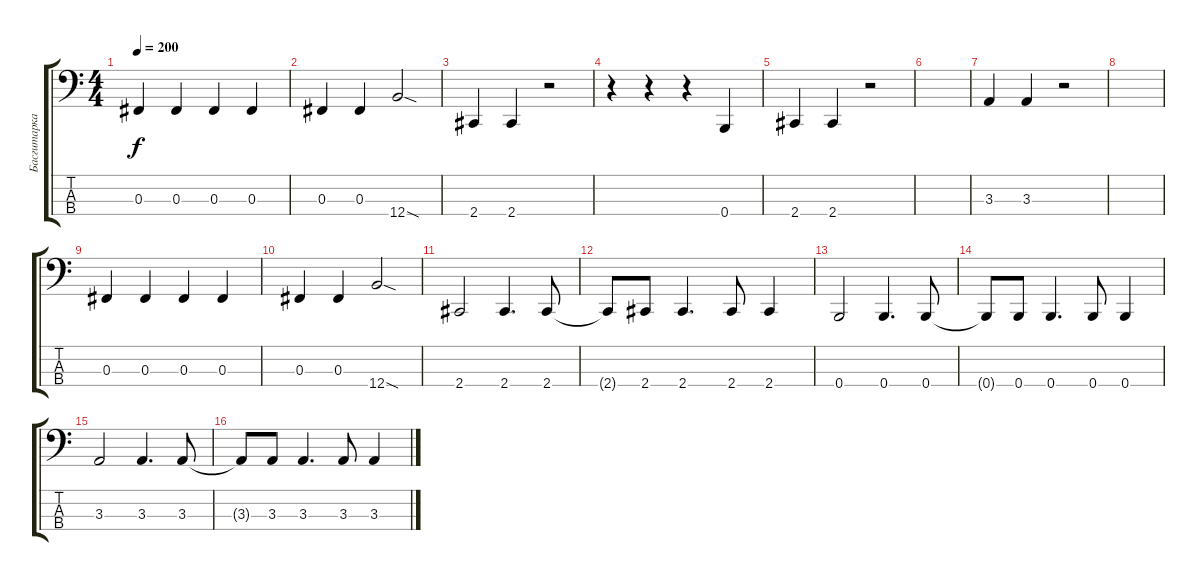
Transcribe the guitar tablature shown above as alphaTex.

\track ("Басгитарка" "Басгитарка") {instrument electricbassfinger}
\staff {score tabs}
\tuning (E2 B1 Gb1 B0) {hide}
\ts (4 4)
\tempo 200
\clef f4
\ks c
0.3.4{dy f} 0.3.4 0.3.4 0.3.4 |
0.3.4 0.3.4 12.4{sod}.2 |
2.4.4 2.4.4 r.2 |
r.4 r.4 r.4 0.4.4 |
2.4.4 2.4.4 r.2 |
|
3.3.4 3.3.4 r.2 |
|
0.3.4 0.3.4 0.3.4 0.3.4 |
0.3.4 0.3.4 12.4{sod}.2 |
2.4.2 2.4.4{d} 2.4.8 |
2.4{t}.8 2.4.8 2.4.4{d} 2.4.8 2.4.4 |
0.4.2 0.4.4{d} 0.4.8 |
0.4{t}.8 0.4.8 0.4.4{d} 0.4.8 0.4.4 |
3.3.2 3.3.4{d} 3.3.8 |
3.3{t}.8 3.3.8 3.3.4{d} 3.3.8 3.3.4
